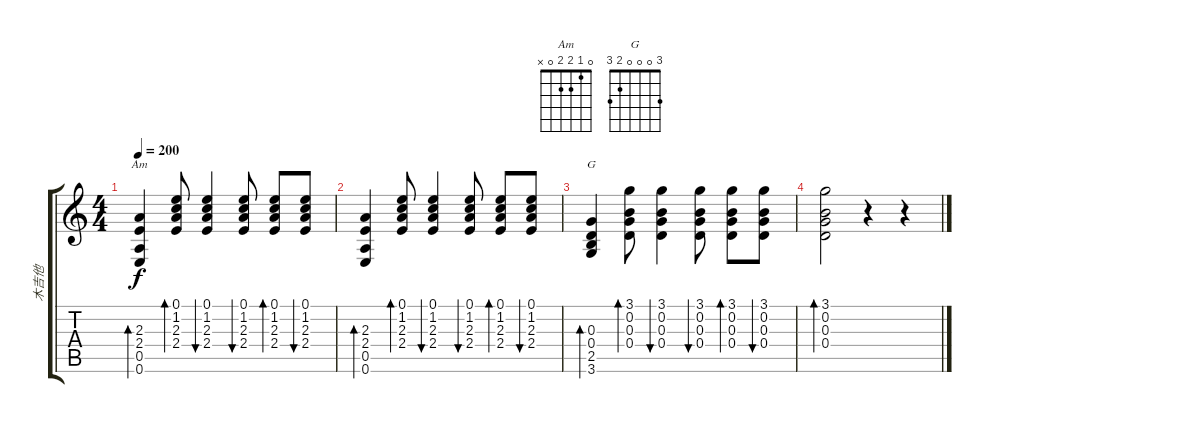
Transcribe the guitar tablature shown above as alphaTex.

\track ("木吉他" "木吉他") {instrument acousticguitarsteel}
\staff {score tabs}
\tuning (E4 B3 G3 D3 A2 E2) {hide}
\chord ("Am" 0 1 2 2 0 x)
\chord ("G" 3 0 0 0 2 3)
\ts (4 4)
\tempo 200
\clef g2
\ks c
(2.3 2.4 0.5 0.6).4{bd 60 ch "Am" dy f} (0.1 1.2 2.3 2.4).8{bd 60} (0.1 1.2 2.3 2.4).4{bu 60} (0.1 1.2 2.3 2.4).8{bu 60} (0.1 1.2 2.3 2.4).8{bd 60} (0.1 1.2 2.3 2.4).8{bu 60} |
(2.3 2.4 0.5 0.6).4{bd 60} (0.1 1.2 2.3 2.4).8{bd 60} (0.1 1.2 2.3 2.4).4{bu 60} (0.1 1.2 2.3 2.4).8{bu 60} (0.1 1.2 2.3 2.4).8{bd 60} (0.1 1.2 2.3 2.4).8{bu 60} |
(0.3 0.4 2.5 3.6).4{bd 60 ch "G"} (3.1 0.2 0.3 0.4).8{bd 60} (3.1 0.2 0.3 0.4).4{bu 60} (3.1 0.2 0.3 0.4).8{bu 60} (3.1 0.2 0.3 0.4).8{bd 60} (3.1 0.2 0.3 0.4).8{bu 60} |
(3.1 0.2 0.3 0.4).2{bd 120} r.4 r.4
